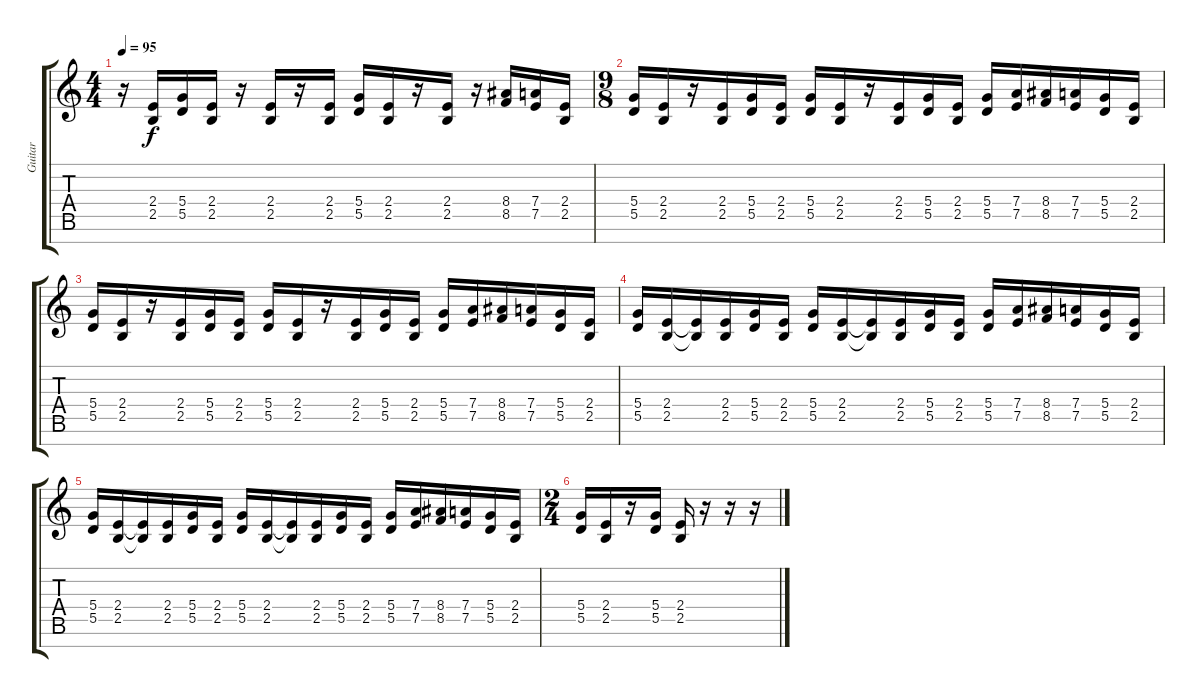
\track ("Guitar" "Guitar") {instrument distortionguitar}
\staff {score tabs}
\tuning (E4 B3 G3 D3 A2 E2 B1) {hide}
\ts (4 4)
\tempo 95
\clef g2
\ks c
r.16{dy f} (2.4 2.5).16 (5.4 5.5).16 (2.4 2.5).16 r.16 (2.4 2.5).16 r.16 (2.4 2.5).16 (5.4 5.5).16 (2.4 2.5).16 r.16 (2.4 2.5).16 r.16 (8.4 8.5).16 (7.4 7.5).16 (2.4 2.5).16 |
\ts (9 8)
(5.4 5.5).16 (2.4 2.5).16 r.16 (2.4 2.5).16 (5.4 5.5).16 (2.4 2.5).16 (5.4 5.5).16 (2.4 2.5).16 r.16 (2.4 2.5).16 (5.4 5.5).16 (2.4 2.5).16 (5.4 5.5).16 (7.4 7.5).16 (8.4 8.5).16 (7.4 7.5).16 (5.4 5.5).16 (2.4 2.5).16 |
(5.4 5.5).16 (2.4 2.5).16 r.16 (2.4 2.5).16 (5.4 5.5).16 (2.4 2.5).16 (5.4 5.5).16 (2.4 2.5).16 r.16 (2.4 2.5).16 (5.4 5.5).16 (2.4 2.5).16 (5.4 5.5).16 (7.4 7.5).16 (8.4 8.5).16 (7.4 7.5).16 (5.4 5.5).16 (2.4 2.5).16 |
(5.4 5.5).16 (2.4 2.5).16 (2.4{t} 2.5{t}).16 (2.4 2.5).16 (5.4 5.5).16 (2.4 2.5).16 (5.4 5.5).16 (2.4 2.5).16 (2.4{t} 2.5{t}).16 (2.4 2.5).16 (5.4 5.5).16 (2.4 2.5).16 (5.4 5.5).16 (7.4 7.5).16 (8.4 8.5).16 (7.4 7.5).16 (5.4 5.5).16 (2.4 2.5).16 |
(5.4 5.5).16 (2.4 2.5).16 (2.4{t} 2.5{t}).16 (2.4 2.5).16 (5.4 5.5).16 (2.4 2.5).16 (5.4 5.5).16 (2.4 2.5).16 (2.4{t} 2.5{t}).16 (2.4 2.5).16 (5.4 5.5).16 (2.4 2.5).16 (5.4 5.5).16 (7.4 7.5).16 (8.4 8.5).16 (7.4 7.5).16 (5.4 5.5).16 (2.4 2.5).16 |
\ts (2 4)
(5.4 5.5).16 (2.4 2.5).16 r.16 (5.4 5.5).16 (2.4 2.5).16 r.16 r.16 r.16
